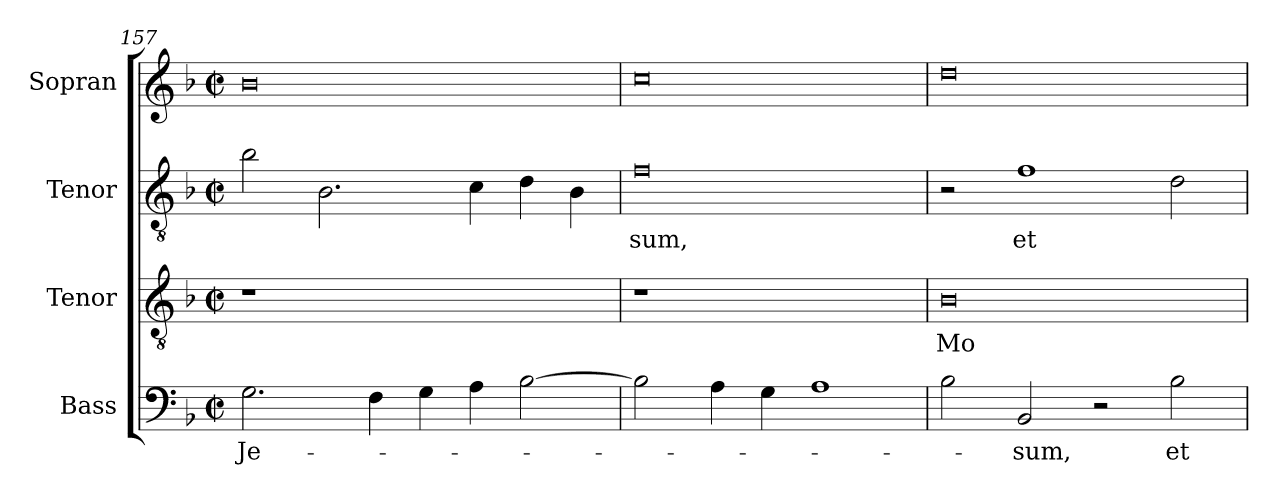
**kern	**text	**kern	**text	**kern	**text	**kern
*part4	*part4	*part3	*part3	*part2	*part2	*part1
*staff4	*staff4	*staff3	*staff3	*staff2	*staff2	*staff1
*I"Bass	*	*I"Tenor	*	*I"Tenor	*	*I"Sopran
*	*	*I'Tenor	*	*	*	*
*clefF4	*	*clefGv2	*	*clefGv2	*	*clefG2
*	*	*ITrd7c12	*	*ITrd7c12	*	*
*k[b-]	*	*k[b-]	*	*k[b-]	*	*k[b-]
*F:	*	*F:	*	*F:	*	*F:
*M2/2	*	*M2/2	*	*M2/2	*	*M2/2
*met(c|)	*	*met(c|)	*	*met(c|)	*	*met(c|)
=157	=157	=157	=157	=157	=157	=157
!	!LO:LY:b:color=#000000	!LO:N:vis=1	!	!	!	!
2.Gi\	Je-	1r	.	2B-i\	.	0b-i
.	.	.	.	2.BB-i\	.	.
4Fi\	.	.	.	.	.	.
4Gi\	.	1ryy	.	.	.	.
4Ai\	.	.	.	4Ci\	.	.
[>2B-i\	.	.	.	4Di\	.	.
.	.	.	.	4BB-i\	.	.
=158	=158	=158	=158	=158	=158	=158
!	!	!LO:N:vis=1	!	!	!	!
!	!	!	!	!	!LO:LY:b:color=#000000	!
2B-i\]	.	1r	.	0Fi	-sum,	0cci
4Ai\	.	.	.	.	.	.
4Gi\	.	.	.	.	.	.
1Ai	.	1ryy	.	.	.	.
=159	=159	=159	=159	=159	=159	=159
!	!	!	!LO:LY:b:color=#000000	!	!	!
2B-i\	.	0BB-i	Mo-	2r	.	0ddi
!	!LO:LY:b:color=#000000	!	!	!	!	!
!	!	!	!	!	!LO:LY:b:color=#000000	!
2BB-i/	-sum,	.	.	1Fi	et	.
2r	.	.	.	.	.	.
!	!LO:LY:b:color=#000000	!	!	!	!	!
2B-i\	et	.	.	2Di\	.	.
=	=	=	=	=	=	=
*-	*-	*-	*-	*-	*-	*-
